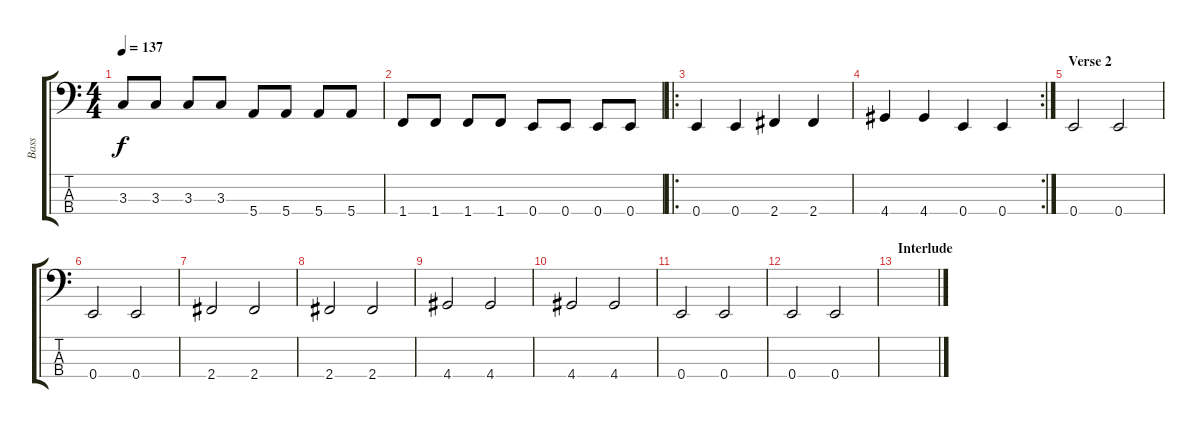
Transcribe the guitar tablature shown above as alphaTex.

\track ("Bass" "Bass") {instrument electricguitarclean}
\staff {score tabs}
\tuning (G2 D2 A1 E1) {hide}
\ts (4 4)
\tempo 137
\clef f4
\ks c
3.3.8{dy f} 3.3.8 3.3.8 3.3.8 5.4.8 5.4.8 5.4.8 5.4.8 |
1.4.8 1.4.8 1.4.8 1.4.8 0.4.8 0.4.8 0.4.8 0.4.8 |
\ro
0.4.4 0.4.4 2.4.4 2.4.4 |
\rc 2
4.4.4 4.4.4 0.4.4 0.4.4 |
\section ("" "Verse 2")
0.4.2 0.4.2 |
0.4.2 0.4.2 |
2.4.2 2.4.2 |
2.4.2 2.4.2 |
4.4.2 4.4.2 |
4.4.2 4.4.2 |
0.4.2 0.4.2 |
0.4.2 0.4.2 |
\section ("" "Interlude")
